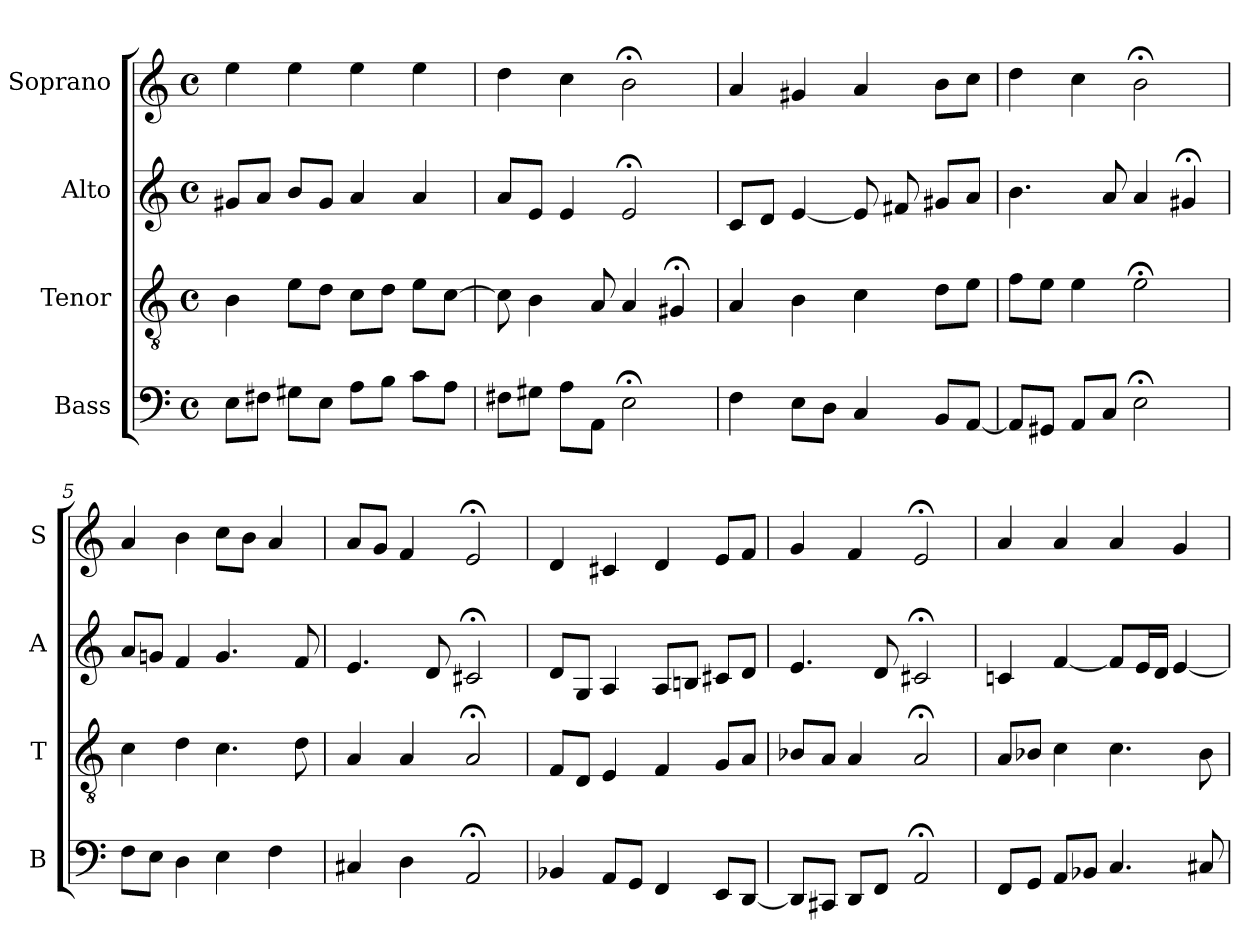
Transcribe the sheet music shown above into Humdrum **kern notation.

**kern	**kern	**kern	**kern
*part4	*part3	*part2	*part1
*staff4	*staff3	*staff2	*staff1
*I"Bass	*I"Tenor	*I"Alto	*I"Soprano
*I'B	*I'T	*I'A	*I'S
*clefF4	*clefGv2	*clefG2	*clefG2
*k[]	*k[]	*k[]	*k[]
*a:	*a:	*a:	*a:
*M4/4	*M4/4	*M4/4	*M4/4
*met(c)	*met(c)	*met(c)	*met(c)
*MM100	*MM100	*MM100	*MM100
=1	=1	=1	=1
8EL	4B	8g#XL	4ee
8F#XJ	.	8aJ	.
8G#XL	8eL	8bL	4ee
8EJ	8dJ	8g#J	.
8AL	8cL	4a	4ee
8BJ	8dJ	.	.
8cL	8eL	4a	4ee
8AJ	[8cJ	.	.
=2	=2	=2	=2
8F#XiL	8ci]	8aiL	4ddi
8G#XJ	4B	8eJ	.
8AL	.	4e	4cc
8AAJ	8A	.	.
2E;<	4A	2e;<	2b;<
.	4G#X;<	.	.
=3	=3	=3	=3
4F	4A	8cL	4a
.	.	8dJ	.
8EL	4B	[4e	4g#X
8DJ	.	.	.
4C	4c	8e]	4a
.	.	8f#X	.
8BBL	8dL	8g#XL	8bL
[8AAJ	8eJ	8aJ	8ccJ
=4	=4	=4	=4
8AAL]	8fL	4.b	4dd
8GG#XJ	8eJ	.	.
8AAL	4e	.	4cc
8CJ	.	8a	.
2E;<	2e;<	4a	2b;<
.	.	4g#X;<	.
=5	=5	=5	=5
8FL	4c	8aL	4a
8EJ	.	8gnJ	.
4D	4d	4f	4b
4E	4.c	4.g	8ccL
.	.	.	8bJ
4F	.	.	4a
.	8d	8f	.
=6	=6	=6	=6
4C#X	4A	4.e	8aL
.	.	.	8gJ
4D	4A	.	4f
.	.	8d	.
2AA;<	2A;<	2c#X;<	2e;<
=7	=7	=7	=7
4BB-X	8FL	8dL	4d
.	8DJ	8GJ	.
8AAL	4E	4A	4c#X
8GGJ	.	.	.
4FF	4F	8AL	4d
.	.	8BnJ	.
8EEL	8GL	8c#XL	8eL
[8DDJ	8AJ	8dJ	8fJ
=8	=8	=8	=8
8DDL]	8B-XL	4.e	4g
8CC#XJ	8AJ	.	.
8DDL	4A	.	4f
8FFJ	.	8d	.
2AA;<	2A;<	2c#X;<	2e;<
=9	=9	=9	=9
8FFL	8AL	4cn	4a
8GGJ	8B-XJ	.	.
8AAL	4c	[4f	4a
8BB-XJ	.	.	.
4.C	4.c	8fL]	4a
.	.	16eL	.
.	.	16dJJ	.
.	.	[4e	4g
8C#X	8B-	.	.
=	=	=	=
*-	*-	*-	*-
